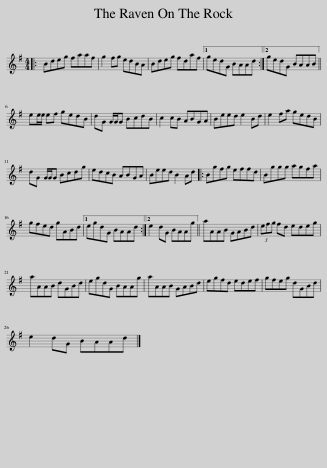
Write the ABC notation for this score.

X:1
L:1/8
M:4/4
I:linebreak $
K:G
V:1 treble
V:1
|: Bdeg faaf | g2 fg edBA | Bdeg fdaf |1 gedG BAAd :|2 gedG BAAB ||$ %5
 ee/e/ ef gedB | dG G/G/G BcdB | c2 cB ABGA | Beed e2 Bd | e2 fa gedB |$ %10
 dG G/G/G Bcdg | edcB ABGA | Beed B2 Ad |: Bgfg effd | Bggg agfa |$ %15
 gfed gABd |1 egdG BAAd :|2 e2 dG BAAg || aAAB GABd | (3efg fd edeg |$ %20
 aAAB dGBd | egdG BAAg | aAAB GABd | egfd edef | gfeg dGBd |$ %25
 e2 dG BAAd |] %26
